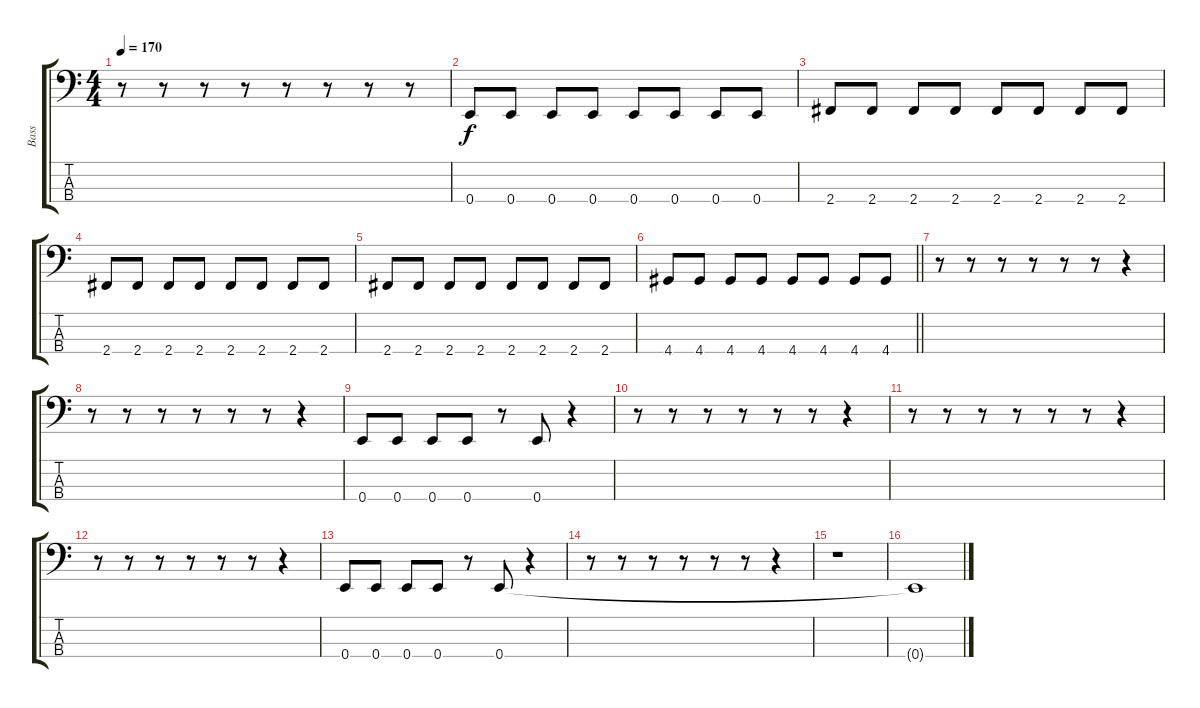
\track ("Bass" "Bass") {instrument electricbassfinger}
\staff {score tabs}
\tuning (G2 D2 A1 E1) {hide}
\ts (4 4)
\tempo 170
\clef f4
\ks c
r.8{dy f} r.8 r.8 r.8 r.8 r.8 r.8 r.8 |
0.4.8 0.4.8 0.4.8 0.4.8 0.4.8 0.4.8 0.4.8 0.4.8 |
2.4.8 2.4.8 2.4.8 2.4.8 2.4.8 2.4.8 2.4.8 2.4.8 |
2.4.8 2.4.8 2.4.8 2.4.8 2.4.8 2.4.8 2.4.8 2.4.8 |
2.4.8 2.4.8 2.4.8 2.4.8 2.4.8 2.4.8 2.4.8 2.4.8 |
\barLineRight lightlight
4.4.8 4.4.8 4.4.8 4.4.8 4.4.8 4.4.8 4.4.8 4.4.8 |
r.8 r.8 r.8 r.8 r.8 r.8 r.4 |
r.8 r.8 r.8 r.8 r.8 r.8 r.4 |
0.4.8 0.4.8 0.4.8 0.4.8 r.8 0.4.8 r.4 |
r.8 r.8 r.8 r.8 r.8 r.8 r.4 |
r.8 r.8 r.8 r.8 r.8 r.8 r.4 |
r.8 r.8 r.8 r.8 r.8 r.8 r.4 |
0.4.8 0.4.8 0.4.8 0.4.8 r.8 0.4.8 r.4 |
r.8 r.8 r.8 r.8 r.8 r.8 r.4 |
r.1 |
0.4{t}.1
